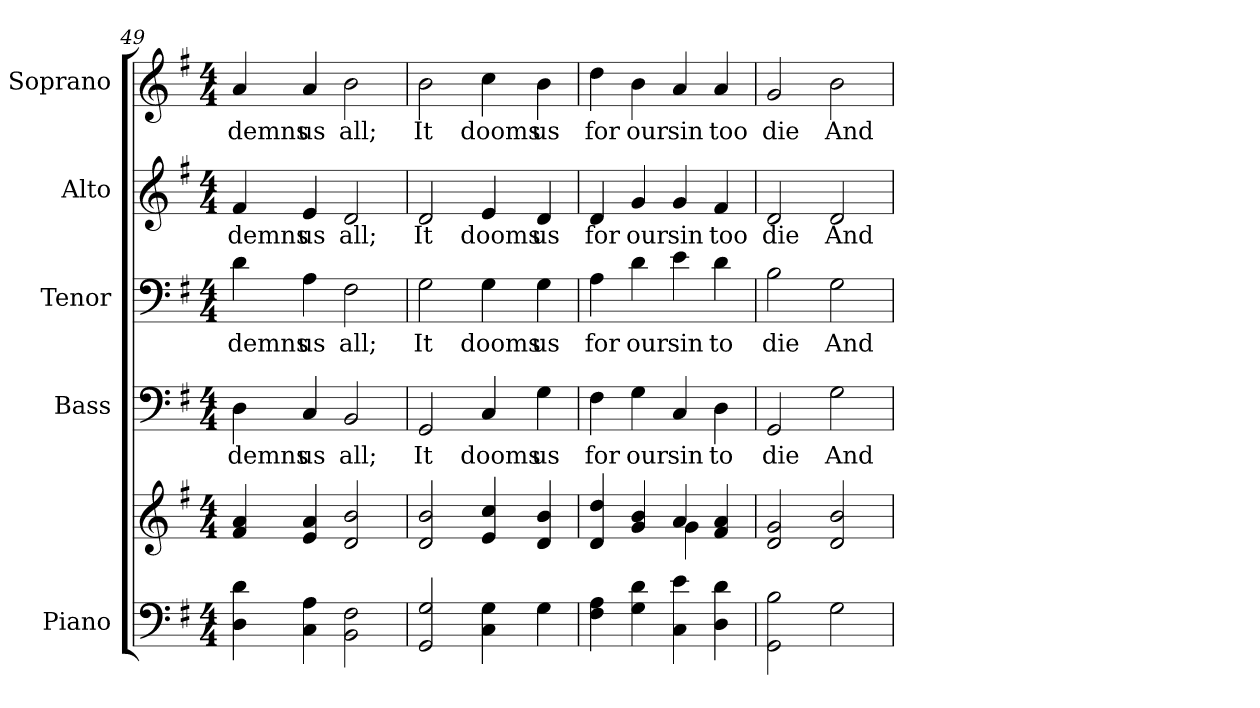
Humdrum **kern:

**kern	**kern	**kern	**text	**kern	**text	**kern	**text	**kern	**text
*part5	*part5	*part4	*part4	*part3	*part3	*part2	*part2	*part1	*part1
*staff6	*staff5	*staff4	*staff4	*staff3	*staff3	*staff2	*staff2	*staff1	*staff1
*I"Piano	*	*I"Bass	*	*I"Tenor	*	*I"Alto	*	*I"Soprano	*
*I'Pno.	*	*I'B.	*	*I'T.	*	*I'A.	*	*I'S.	*
*clefF4	*clefG2	*clefF4	*	*clefF4	*	*clefG2	*	*clefG2	*
*k[f#]	*k[f#]	*k[f#]	*	*k[f#]	*	*k[f#]	*	*k[f#]	*
*G:	*G:	*G:	*	*G:	*	*G:	*	*G:	*
*M4/4	*M4/4	*M4/4	*	*M4/4	*	*M4/4	*	*M4/4	*
=49	=49	=49	=49	=49	=49	=49	=49	=49	=49
!	!	!	!LO:LY:b:color=#000000	!	!	!	!	!	!
!	!	!	!	!	!LO:LY:b:color=#000000	!	!	!	!
!	!	!	!	!	!	!	!LO:LY:b:color=#000000	!	!
!	!	!	!	!	!	!	!	!	!LO:LY:b:color=#000000
4Di\ 4di	4f#i/ 4ai	4Di\	-demns	4di\	-demns	4f#i/	-demns	4ai/	-demns
!	!	!	!LO:LY:b:color=#000000	!	!	!	!	!	!
!	!	!	!	!	!LO:LY:b:color=#000000	!	!	!	!
!	!	!	!	!	!	!	!LO:LY:b:color=#000000	!	!
!	!	!	!	!	!	!	!	!	!LO:LY:b:color=#000000
4Ci\ 4Ai	4ei/ 4ai	4Ci/	us	4Ai\	us	4ei/	us	4ai/	us
!	!	!	!LO:LY:b:color=#000000	!	!	!	!	!	!
!	!	!	!	!	!LO:LY:b:color=#000000	!	!	!	!
!	!	!	!	!	!	!	!LO:LY:b:color=#000000	!	!
!	!	!	!	!	!	!	!	!	!LO:LY:b:color=#000000
2BBi\ 2F#i	2di/ 2bi	2BBi/	all;	2F#i\	all;	2di/	all;	2bi\	all;
!!LO:PB:g=z
=50	=50	=50	=50	=50	=50	=50	=50	=50	=50
!	!	!	!LO:LY:b:color=#000000	!	!	!	!	!	!
!	!	!	!	!	!LO:LY:b:color=#000000	!	!	!	!
!	!	!	!	!	!	!	!LO:LY:b:color=#000000	!	!
!	!	!	!	!	!	!	!	!	!LO:LY:b:color=#000000
2GGi/ 2Gi	2di/ 2bi	2GGi/	It	2Gi\	It	2di/	It	2bi\	It
!	!	!	!LO:LY:b:color=#000000	!	!	!	!	!	!
!	!	!	!	!	!LO:LY:b:color=#000000	!	!	!	!
!	!	!	!	!	!	!	!LO:LY:b:color=#000000	!	!
!	!	!	!	!	!	!	!	!	!LO:LY:b:color=#000000
4Ci\ 4Gi	4ei/ 4cci	4Ci/	dooms	4Gi\	dooms	4ei/	dooms	4cci\	dooms
!	!	!	!LO:LY:b:color=#000000	!	!	!	!	!	!
!	!	!	!	!	!LO:LY:b:color=#000000	!	!	!	!
!	!	!	!	!	!	!	!LO:LY:b:color=#000000	!	!
!	!	!	!	!	!	!	!	!	!LO:LY:b:color=#000000
4Gi\	4di/ 4bi	4Gi\	us	4Gi\	us	4di/	us	4bi\	us
=51	=51	=51	=51	=51	=51	=51	=51	=51	=51
*	*^	*	*	*	*	*	*	*	*
!	!	!	!	!LO:LY:b:color=#000000	!	!	!	!	!	!
!	!	!	!	!	!	!LO:LY:b:color=#000000	!	!	!	!
!	!	!	!	!	!	!	!	!LO:LY:b:color=#000000	!	!
!	!	!	!	!	!	!	!	!	!	!LO:LY:b:color=#000000
4F#i\ 4Ai	4di/ 4ddi	2ryy	4F#i\	for	4Ai\	for	4di/	for	4ddi\	for
!	!	!	!	!LO:LY:b:color=#000000	!	!	!	!	!	!
!	!	!	!	!	!	!LO:LY:b:color=#000000	!	!	!	!
!	!	!	!	!	!	!	!	!LO:LY:b:color=#000000	!	!
!	!	!	!	!	!	!	!	!	!	!LO:LY:b:color=#000000
4Gi\ 4di	4gi/ 4bi	.	4Gi\	our	4di\	our	4gi/	our	4bi\	our
!	!	!	!	!LO:LY:b:color=#000000	!	!	!	!	!	!
!	!	!	!	!	!	!LO:LY:b:color=#000000	!	!	!	!
!	!	!	!	!	!	!	!	!LO:LY:b:color=#000000	!	!
!	!	!	!	!	!	!	!	!	!	!LO:LY:b:color=#000000
4Ci\ 4ei	4ai/	4gi\	4Ci/	sin	4ei\	sin	4gi/	sin	4ai/	sin
!	!	!	!	!LO:LY:b:color=#000000	!	!	!	!	!	!
!	!	!	!	!	!	!LO:LY:b:color=#000000	!	!	!	!
!	!	!	!	!	!	!	!	!LO:LY:b:color=#000000	!	!
!	!	!	!	!	!	!	!	!	!	!LO:LY:b:color=#000000
4Di\ 4di	4f#i/ 4ai	4ryy	4Di\	to	4di\	to	4f#i/	too	4ai/	too
*	*v	*v	*	*	*	*	*	*	*	*
=52	=52	=52	=52	=52	=52	=52	=52	=52	=52
*	*^	*	*	*	*	*	*	*	*
!	!	!	!	!LO:LY:b:color=#000000	!	!	!	!	!	!
*	*v	*v	*	*	*	*	*	*	*	*
*	*^	*	*	*	*	*	*	*	*
!	!	!	!	!	!	!LO:LY:b:color=#000000	!	!	!	!
*	*v	*v	*	*	*	*	*	*	*	*
*	*^	*	*	*	*	*	*	*	*
!	!	!	!	!	!	!	!	!LO:LY:b:color=#000000	!	!
*	*v	*v	*	*	*	*	*	*	*	*
*	*^	*	*	*	*	*	*	*	*
!	!	!	!	!	!	!	!	!	!	!LO:LY:b:color=#000000
*	*v	*v	*	*	*	*	*	*	*	*
2GGi\ 2Bi	2di/ 2gi	2GGi/	die	2Bi\	die	2di/	die	2gi/	die
!	!	!	!LO:LY:b:color=#000000	!	!	!	!	!	!
!	!	!	!	!	!LO:LY:b:color=#000000	!	!	!	!
!	!	!	!	!	!	!	!LO:LY:b:color=#000000	!	!
!	!	!	!	!	!	!	!	!	!LO:LY:b:color=#000000
2Gi\	2di/ 2bi	2Gi\	And	2Gi\	And	2di/	And	2bi\	And
=	=	=	=	=	=	=	=	=	=
*-	*-	*-	*-	*-	*-	*-	*-	*-	*-
